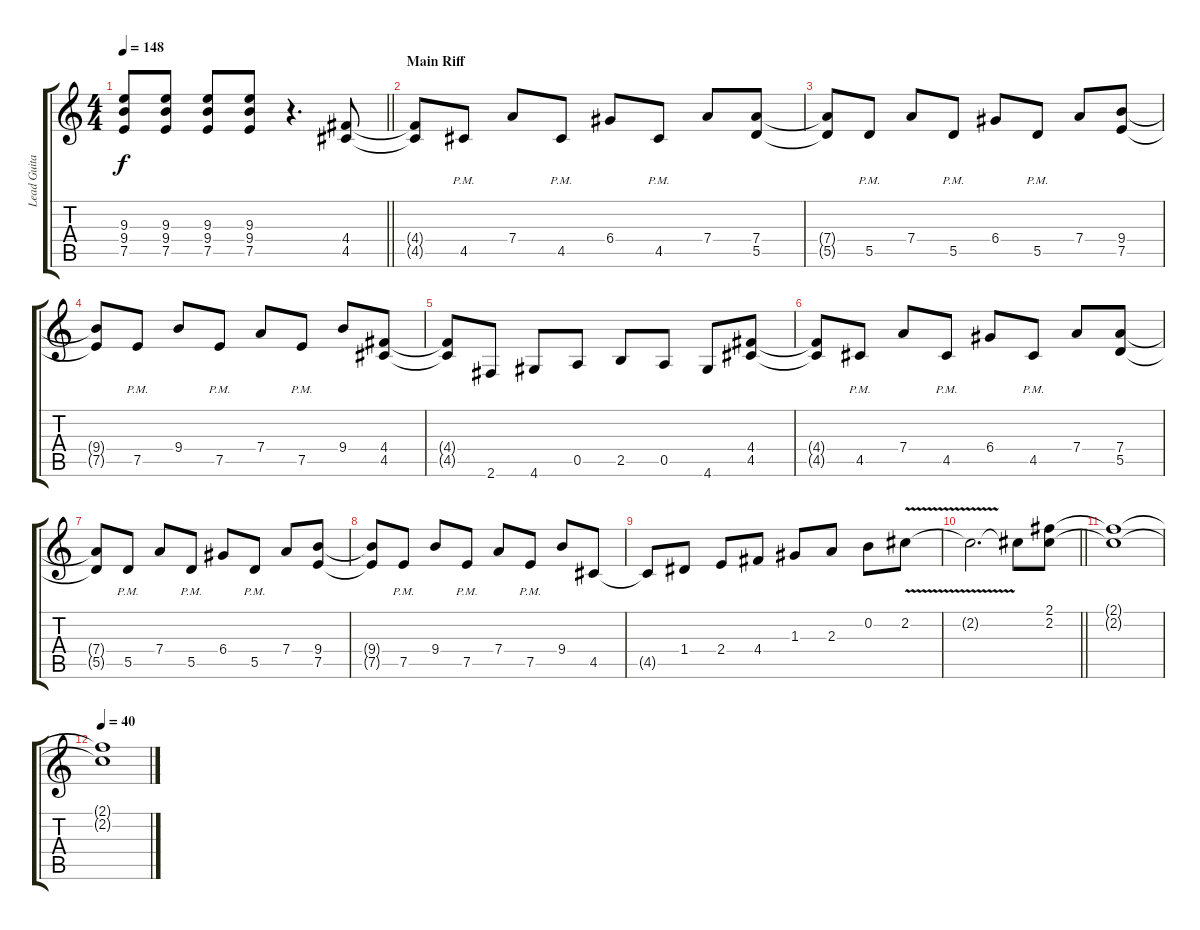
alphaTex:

\track ("Lead Guitar" "Lead Guita") {instrument distortionguitar}
\staff {score tabs}
\tuning (E4 B3 G3 D3 A2 E2) {hide}
\ts (4 4)
\tempo 148
\clef g2
\barLineRight lightlight
\ks c
(9.3 9.4 7.5).8{dy f} (9.3 9.4 7.5).8 (9.3 9.4 7.5).8 (9.3 9.4 7.5).8 r.4{d} (4.4 4.5).8 |
\section ("" "Main Riff")
(4.4{t} 4.5{t}).8 4.5{pm}.8 7.4.8 4.5{pm}.8 6.4.8 4.5{pm}.8 7.4.8 (7.4 5.5).8 |
(7.4{t} 5.5{t}).8 5.5{pm}.8 7.4.8 5.5{pm}.8 6.4.8 5.5{pm}.8 7.4.8 (9.4 7.5).8 |
(9.4{t} 7.5{t}).8 7.5{pm}.8 9.4.8 7.5{pm}.8 7.4.8 7.5{pm}.8 9.4.8 (4.4 4.5).8 |
(4.4{t} 4.5{t}).8 2.6.8 4.6.8 0.5.8 2.5.8 0.5.8 4.6.8 (4.4 4.5).8 |
(4.4{t} 4.5{t}).8 4.5{pm}.8 7.4.8 4.5{pm}.8 6.4.8 4.5{pm}.8 7.4.8 (7.4 5.5).8 |
(7.4{t} 5.5{t}).8 5.5{pm}.8 7.4.8 5.5{pm}.8 6.4.8 5.5{pm}.8 7.4.8 (9.4 7.5).8 |
(9.4{t} 7.5{t}).8 7.5{pm}.8 9.4.8 7.5{pm}.8 7.4.8 7.5{pm}.8 9.4.8 4.5.8 |
4.5{t}.8 1.4.8 2.4.8 4.4.8 1.3.8 2.3.8 0.2.8 2.2{v}.8 |
\barLineRight lightlight
2.2{t}.2{d} 2.2{t}.8 (2.1 2.2).8 |
(2.1{t} 2.2{t}).1 |
\tempo 40
(2.1{t} 2.2{t}).1
